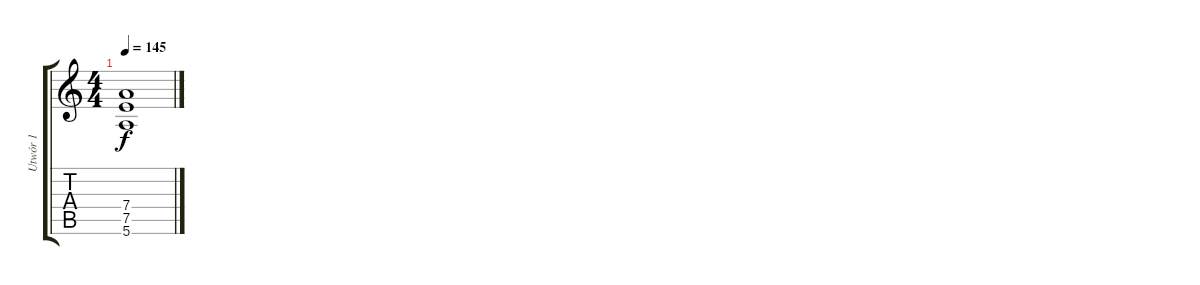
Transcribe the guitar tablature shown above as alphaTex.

\track ("Utwór 1" "Utwór 1") {instrument distortionguitar}
\staff {score tabs}
\tuning (E4 B3 G3 D3 A2 E2) {hide}
\ts (4 4)
\tempo 145
\clef g2
\ks c
(7.4 7.5 5.6).1{dy f}
